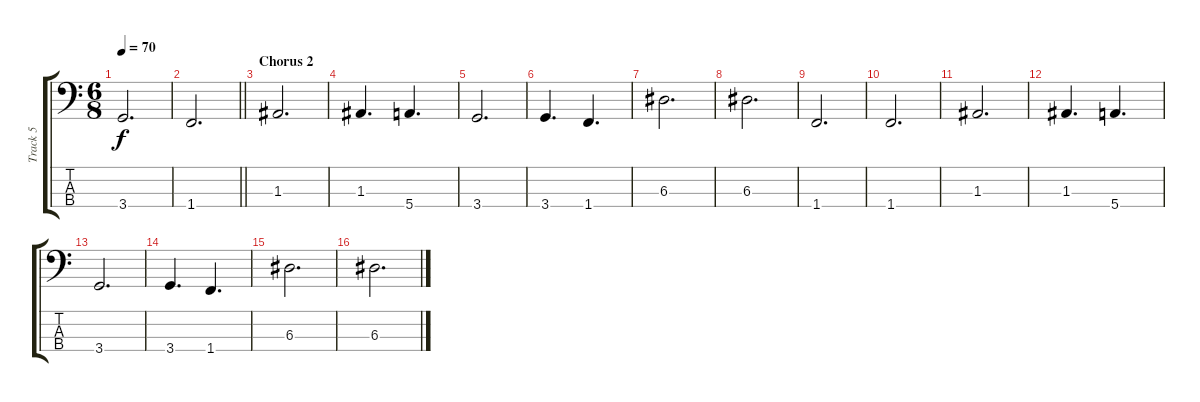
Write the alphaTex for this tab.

\track ("Track 5" "Track 5") {instrument electricbassfinger}
\staff {score tabs}
\tuning (G2 D2 A1 E1) {hide}
\ts (6 8)
\tempo 70
\clef f4
\ks c
3.4.2{d dy f} |
\barLineRight lightlight
1.4.2{d} |
\section ("" "Chorus 2")
1.3.2{d} |
1.3.4{d} 5.4.4{d} |
3.4.2{d} |
3.4.4{d} 1.4.4{d} |
6.3.2{d} |
6.3.2{d} |
1.4.2{d} |
1.4.2{d} |
1.3.2{d} |
1.3.4{d} 5.4.4{d} |
3.4.2{d} |
3.4.4{d} 1.4.4{d} |
6.3.2{d} |
6.3.2{d}
